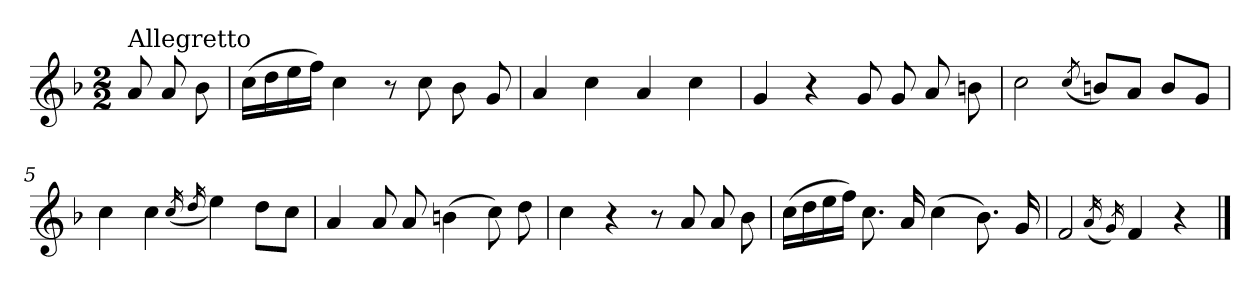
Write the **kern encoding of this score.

**kern
*part1
*staff1
*clefG2
*k[b-]
*F:
*M2/2
=
!LO:TX:a:t=Allegretto
8a/
8a/
8b-\
=1
(>16cc\LL
16dd\
16ee\
16ff\JJ)
4cc\
8r
8cc\
8b-\
8g/
=2
4a/
4cc\
4a/
4cc\
=3
4g/
4r
8g/
8g/
8a/
8bn\
=4
2cc\
(<8qcc/
8bn/L)
8a/J
8b/L
8g/J
!!LO:LB:g=z
=5
4cc\
4cc\
(<16qcc/
16qdd/
4ee\)
8dd\L
8cc\J
=6
4a/
8a/
8a/
(>4bn\
8cc\)
8dd\
=7
4cc\
4r
8r
8a/
8a/
8b-\
=8
(>16cc\LL
16dd\
16ee\
16ff\JJ)
8.cc\
16a/
(>4cc\
8.b-\)
16g/
=9
2f/
(<16qa/
16qg/)
4f/
4r
==
*-
